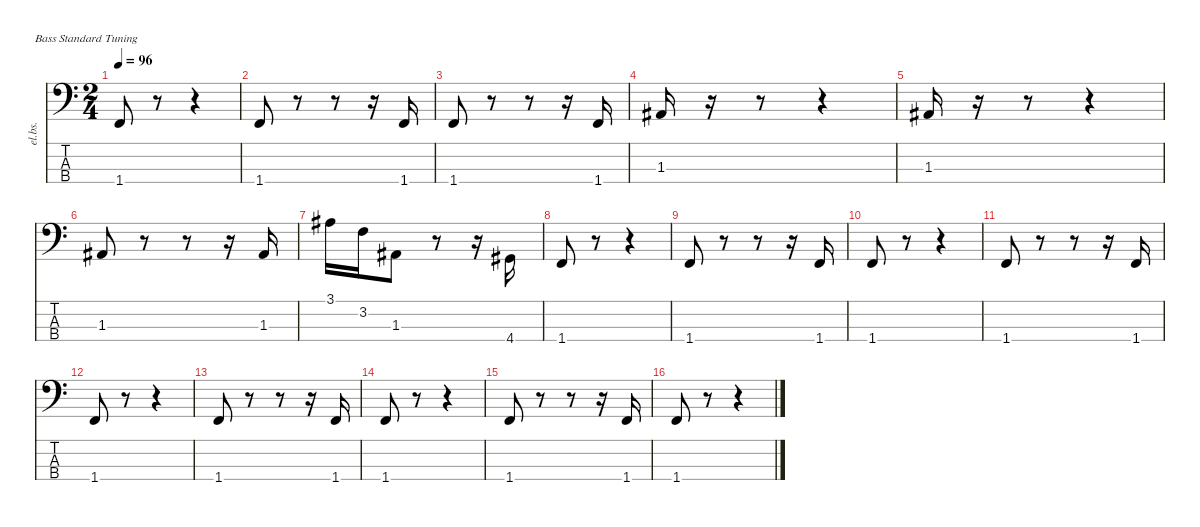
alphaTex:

\defaultSystemsLayout 4
\hideDynamics
\bracketExtendMode nobrackets
\otherSystemsTrackNameOrientation horizontal
\track ("Bass" "el.bs.") {instrument electricbassfinger}
\staff {score tabs}
\tuning (G2 D2 A1 E1)
\ts (2 4)
\tempo 96
\clef f4
\ks c
1.4.8{dy f beam Up} r.8{beam Up} r.4{beam Up} |
1.4.8{beam Up} r.8{beam Up} r.8{beam Up} r.16{beam Up} 1.4.16{beam Up} |
1.4.8{beam Up} r.8{beam Up} r.8{beam Up} r.16{beam Up} 1.4.16{beam Up} |
1.3{acc #}.16{beam Up} r.16{beam Up} r.8{beam Up} r.4{beam Up} |
1.3{acc #}.16{beam Up} r.16{beam Up} r.8{beam Up} r.4{beam Up} |
1.3{acc #}.8{beam Up} r.8{beam Up} r.8{beam Up} r.16{beam Up} 1.3{acc #}.16{beam Up} |
3.1{acc #}.16{beam Down} 3.2.16{beam Down} 1.3{acc #}.8{beam Down} r.8{beam Down} r.16{beam Down} 4.4{acc #}.16{beam Up} |
1.4.8{beam Up} r.8{beam Up} r.4{beam Up} |
1.4.8{beam Up} r.8{beam Up} r.8{beam Up} r.16{beam Up} 1.4.16{beam Up} |
1.4.8{beam Up} r.8{beam Up} r.4{beam Up} |
1.4.8{beam Up} r.8{beam Up} r.8{beam Up} r.16{beam Up} 1.4.16{beam Up} |
1.4.8{beam Up} r.8{beam Up} r.4{beam Up} |
1.4.8{beam Up} r.8{beam Up} r.8{beam Up} r.16{beam Up} 1.4.16{beam Up} |
1.4.8{beam Up} r.8{beam Up} r.4{beam Up} |
1.4.8{beam Up} r.8{beam Up} r.8{beam Up} r.16{beam Up} 1.4.16{beam Up} |
1.4.8{beam Up} r.8{beam Up} r.4{beam Up}
